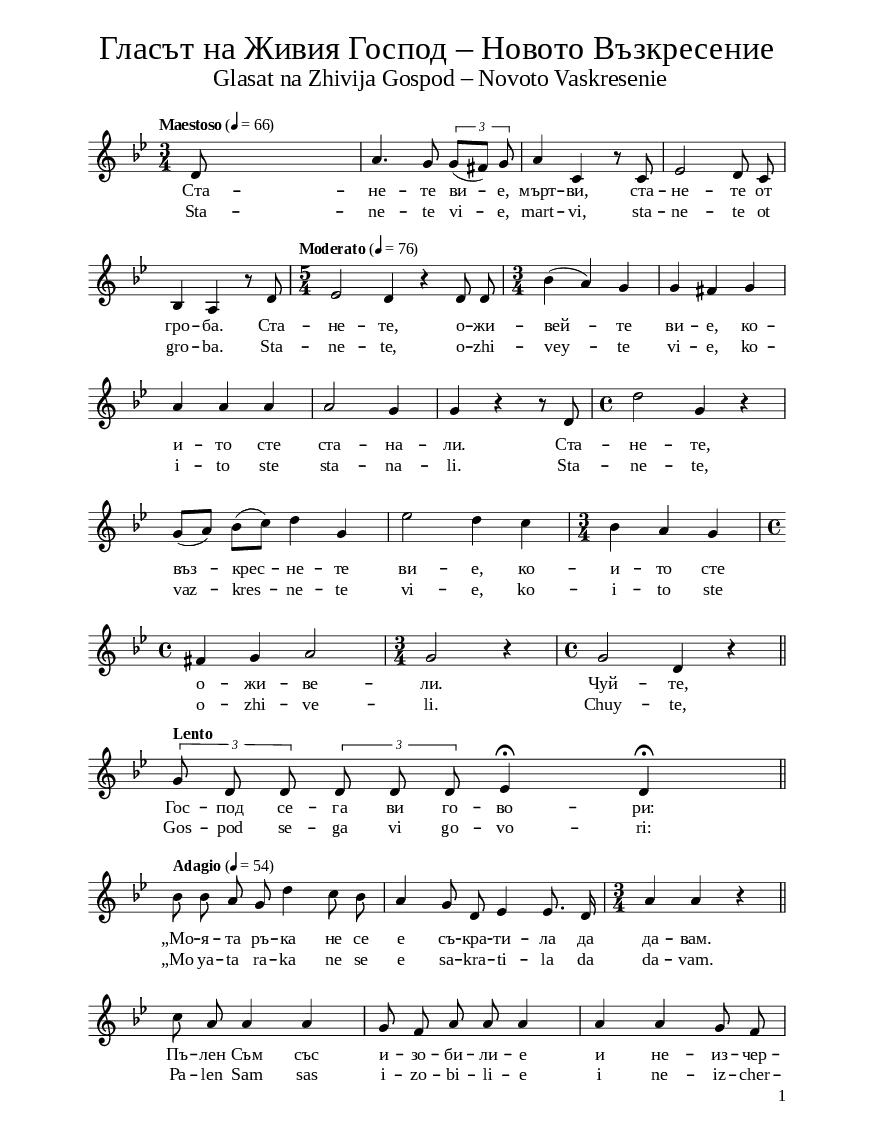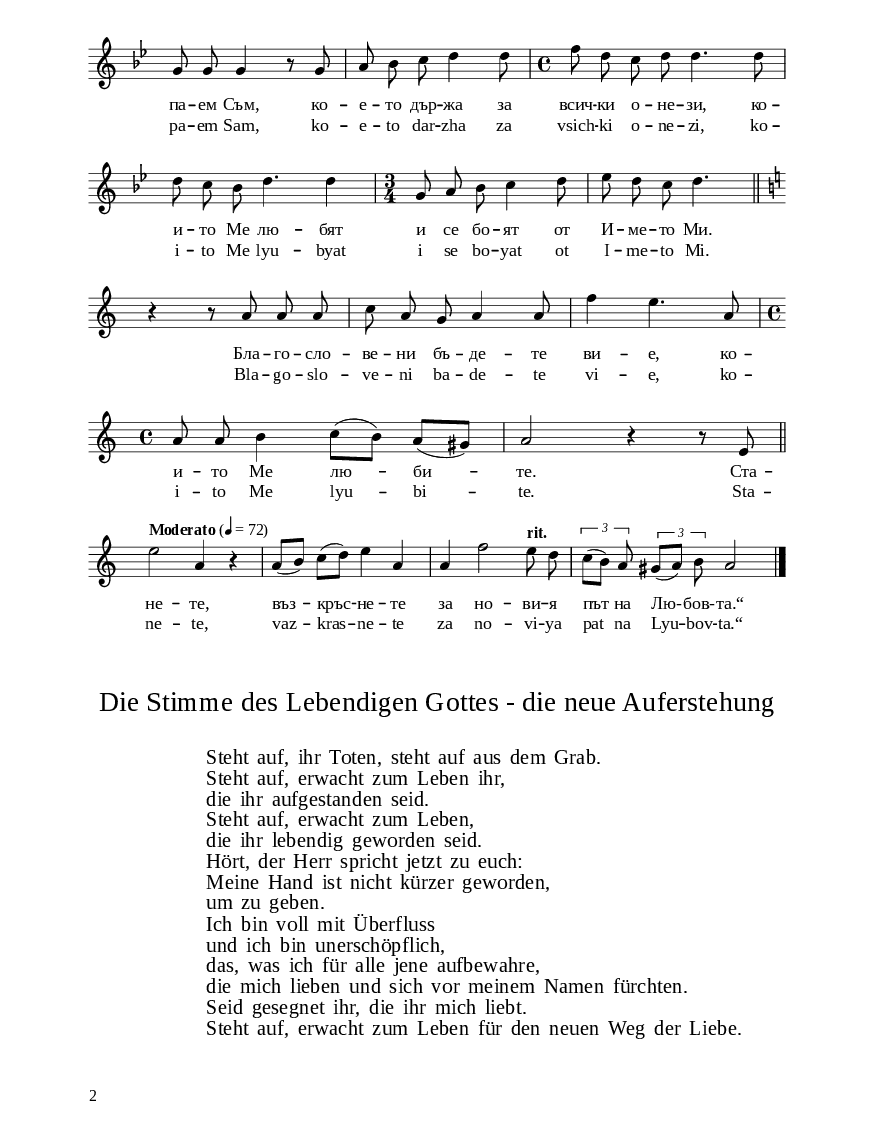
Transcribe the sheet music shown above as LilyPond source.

\version "2.24.0"

% include paper part and global functions
\include "include/globals.ily"

\bookpart {
  \include "include/bookpart-paper.ily"
  \score {
    \include "include/score-layout.ily"

    \new Voice \absolute {
      \clef treble
      \key g \minor
      \time 3/4
      \tempoFunc "Maestoso" 4 "66"
      \autoBeamOff
      d'8 s8*5 | % 2
      a'4. g'8 \times 2/3 {
        g'8 ( [ fis'8 ) ] g'8
      }
      | % 3
      a'4 c'4 r8 c'8 | % 4
      es'2 d'8 c'8 \break | % 5
      bes4 a4 r8 d'8 | % 6
      \time 5/4  | % 6
      \tempoFunc "Moderato" 4 "76"
      es'2 d'4 r4 d'8 d'8 | % 7
      \time 3/4  | % 7
      bes'4 ( a'4 ) g'4 | % 8
      g'4 fis'4 g'4 \break | % 9
      a'4 a'4 a'4 |
      a'2 g'4  | % 11
      g'4 r4 r8 d'8 | % 12
      \time 4/4  | % 12
      d''2 g'4 r4 | % 13
      g'8 ( [ a'8 ) ]  bes'8 ( [  c''8 )
      ]  d''4 g'4 | % 14
      es''2  d''4  c''4 | % 15
      \time 3/4  | % 15
      bes'4 a'4 g'4 \break | % 16
      \time 4/4  | % 16
      fis'4 g'4 a'2 | % 17
      \time 3/4  | % 17
      g'2 r4 | % 18
      \time 4/4  | % 18
      g'2 d'4 r4 \bar "||" \break
      \tempo "Lento"
      \times 2/3  {
        g'8  d'8 d'8
      }
      \times 2/3  {
        d'8 d'8 d'8
      }
      es'4 ^\fermata d'4 ^\fermata \bar "||"
      \break |
      \tempoFunc "Adagio" 4 "54"
      bes'8  bes'8 a'8 g'8
      d''4  c''8  bes'8 | % 21
      a'4 g'8 d'8 es'4 es'8.
      d'16 | % 22
      \time 3/4  | % 22
      a'4 a'4 r4 \bar "||"
      \break | % 23
      c''8 a'8 a'4 a'4 | % 24
      g'8 f'8 a'8 a'8 a'4 | % 25
      a'4 a'4 g'8 f'8 |\break  % 26
      g'8 g'8 g'4 r8 g'8  | % 27
      a'8  bes'8  c''8  d''4
      d''8 | % 28
      \time 4/4  | % 28
      f''8  d''8  c''8  d''8
      d''4.  d''8 \break | % 29
      d''8  c''8  bes'8  d''4.
      d''4  |
      \time 3/4  |
      g'8 a'8  bes'8  c''4  d''8
      | % 31
      es''8  d''8  c''8  d''4. \bar
      "||"  \break
      \key a \minor | % 32
      r4 r8 a'8 a'8 a'8  | % 33

      c''8 a'8 g'8 a'4 a'8 | % 34
      f''4  e''4. a'8 \break | % 35
      \time 4/4  | % 35
      a'8 a'8  b'4  c''8 ( [
      b'8 ) ] a'8 ( [ gis'8 ) ] | % 36
      a'2 r4 r8 e'8 \bar "||"
      \break | % 37
      | % 37
      \tempoFunc "Moderato" 4 "72"
      e''2 a'4 r4 | % 38
      a'8 ( [ b'8 ) ]  c''8 ( [  d''8 )
      ]  e''4 a'4 | % 39
      a'4  f''2 \tempo "rit." e''8  d''8 |
      \tweak direction #up \times 2/3 {
        \once \override Slur.positions = #'(1 . 1)
        c''8 ( [ b'8 ) ] a'8
      }
      \times 2/3 {
        gis'8 ( [  a'8
        ) ] b'8
      }
      a'2
      \bar "|."

    }

    \addlyrics {
      Ста -- не -- те ви -- е, мърт --
      ви, ста -- не -- те от гро -- ба.
      Ста -- не -- те, о -- жи -- вей --
      те ви -- е, ко -- и -- то сте ста --
      на -- ли. Ста -- не -- те, въз --
      крес -- не -- те ви -- е, ко -- и
      -- то сте о -- жи -- ве -- ли. Чуй --
      те, Гос -- под се -- га ви го --
      во -- ри: „Мо -- я -- та ръ -- ка
      не се е съ -- кра -- ти -- ла да
      да -- вам. Пъ -- лен Съм със и --
      зо -- би -- ли -- е и не -- из -- чер
      -- па -- ем Съм, ко -- е -- то дър --
      жа за всич -- ки о -- не -- зи, ко
      -- и -- то Ме лю -- бят и се бо --
      ят от И -- ме -- то Ми. Бла -- го --
      сло -- ве -- ни бъ -- де -- те ви --
      е, ко -- и -- то Ме лю -- би
      -- те. Ста -- не -- те, въз --
      кръс -- не -- те за но -- ви -- я
      път на "Лю-" -- "бов-" -- та.“}
      \addlyrics {
        Sta -- ne -- te vi -- e, mart --
        vi, sta -- ne -- te ot gro -- ba.
        Sta -- ne -- te, o -- zhi -- vey --
        te vi -- e, ko -- i -- to ste sta --
        na -- li. Sta -- ne -- te, vaz --
        kres -- ne -- te vi -- e, ko -- i
        -- to ste o -- zhi -- ve -- li. Chuy --
        te, Gos -- pod se -- ga vi go --
        vo -- ri: „Mo -- ya -- ta ra -- ka
        ne se e sa -- kra -- ti -- la da
        da -- vam. Pa -- len Sam sas i --
        zo -- bi -- li -- e i ne -- iz -- cher
        -- pa -- em Sam, ko -- e -- to dar --
        zha za vsich -- ki o -- ne -- zi, ko
        -- i -- to Me lyu -- byat i se bo --
        yat ot I -- me -- to Mi. Bla -- go --
        slo -- ve -- ni ba -- de -- te vi --
        e, ko -- i -- to Me lyu -- bi
        -- te. Sta -- ne -- te, vaz --
        kras -- ne -- te za no -- vi -- ya
        pat na Lyu -- bov -- ta.“}

        \header {
          title = \titleFunc "Гласът на Живия Господ – Новото Възкресение" " Glasat na Zhivija Gospod – Novoto Vaskresenie"
        }

        \midi{}

      } % score

      \markup \empty-one
      % include foreign translation(s) of the song
      \version "2.24.0"

\markup \fill-line { \fontsize #5 "Die Stimme des Lebendigen Gottes - die neue Auferstehung" }
\markup \null
\markup \null
\markup \fontsize #deCoupletFontSize {
  \hspace #10
  \override #`(baseline-skip . ,deCoupletBaselineSkip)

  \column {
    \line { " " }

 \line { " "Steht auf, ihr Toten, steht auf aus dem Grab.}

 \line { " "Steht auf, erwacht zum Leben ihr, }

 \line { " "die ihr aufgestanden seid.}

\line { " "Steht auf, erwacht zum Leben,}

 \line { " "die ihr lebendig geworden seid.}

 \line { " "Hört, der Herr spricht jetzt zu euch:}

 \line { " "Meine Hand ist nicht kürzer geworden,}

 \line { " "um zu geben.}

 \line { " "Ich bin voll mit Überfluss}

 \line { " "und ich bin unerschöpflich,}

 \line { " "das, was ich für alle jene aufbewahre,}

 \line { " "die mich lieben und sich vor meinem Namen fürchten.}

 \line { " "Seid gesegnet ihr, die ihr mich liebt.}

 \line { " "Steht auf, erwacht zum Leben für den neuen Weg der Liebe.}


  }
}

    } % bookpart

    % Più mosso
    %
